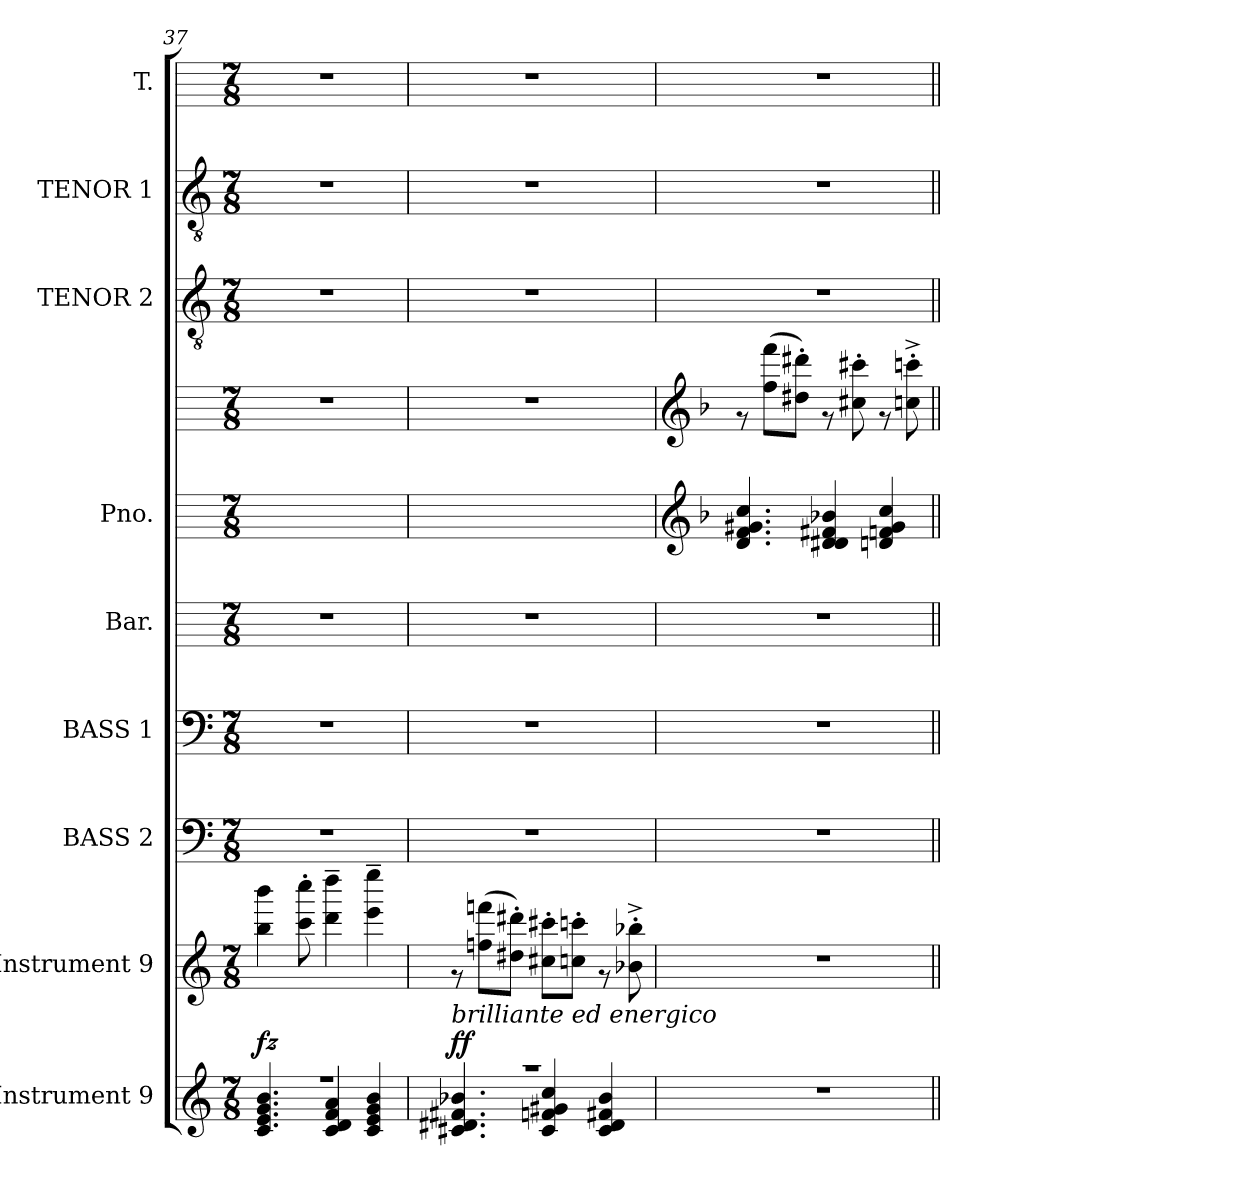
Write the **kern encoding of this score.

**kern	**dynam	**kern	**kern	**kern	**kern	**kern	**kern	**kern	**kern	**kern
*part9	*part9	*part8	*part7	*part6	*part5	*part4	*part4	*part3	*part2	*part1
*staff10	*staff10	*staff9	*staff8	*staff7	*staff6	*staff5	*staff4	*staff3	*staff2	*staff1
*I"Instrument 9	*	*I"Instrument 9	*I"BASS 2	*I"BASS 1	*I"Bar.	*I"Pno.	*	*I"TENOR 2	*I"TENOR 1	*I"T.
*	*	*	*I'B. 2	*I'B. 1	*I'Bar.	*	*	*I'T. 2	*I'T. 1	*
*clefG2	*	*clefG2	*clefF4	*clefF4	*	*	*	*clefGv2	*clefGv2	*
*ITrd-3c-5	*	*ITrd-3c-5	*ITrd-3c-5	*ITrd-3c-5	*ITrd-3c-5	*ITrd-3c-5	*ITrd-3c-5	*ITrd-3c-5	*ITrd-3c-5	*ITrd-3c-5
*k[b-]	*	*k[b-]	*k[b-]	*k[b-]	*k[b-]	*k[b-]	*k[b-]	*k[b-]	*k[b-]	*k[b-]
*F:	*	*F:	*F:	*F:	*F:	*F:	*F:	*F:	*F:	*F:
*M7/8	*	*M7/8	*M7/8	*M7/8	*M7/8	*M7/8	*M7/8	*M7/8	*M7/8	*M7/8
=37	=37	=37	=37	=37	=37	=37	=37	=37	=37	=37
*^	*	*	*	*	*	*	*	*	*	*
!	!	!LO:DY:a	!	!	!	!	!	!	!	!	!
2..r	4.cc/ 4.a/ 4.f/ 4.ee/	fz	4eee\ 4eeee\	2..r	2..r	2..r	2..ryy	2..r	2..r	2..r	2..r
.	.	.	8fff\'> 8ffff\'>	.	.	.	.	.	.	.	.
.	4dd/ 4b-/ 4f/ 4g/	.	4gggg\~> 4ggg\~>	.	.	.	.	.	.	.	.
.	4ee/ 4cc/ 4a/ 4f/	.	4aaaa\~> 4aaa\~>	.	.	.	.	.	.	.	.
=38	=38	=38	=38	=38	=38	=38	=38	=38	=38	=38	=38
!LO:TX:a:i:t=brilliante ed energico	!	!	!	!	!	!	!	!	!	!	!
!	!	!LO:DY:a	!	!	!	!	!	!	!	!	!
2..r	4.ee-X/ 4.bn/ 4.f#X/ 4.g#X/	ff	8rf	2..r	2..r	2..r	2..ryy	2..r	2..r	2..r	2..r
.	.	.	(>8bbb-X\ 8bb-X\L	.	.	.	.	.	.	.	.
.	.	.	8gg#X\'> 8ggg#X\'>J)	.	.	.	.	.	.	.	.
.	4cc#X/ 4b-X/ 4f#/ 4ff/	.	8fff#X\'> 8ff#X\'>L	.	.	.	.	.	.	.	.
.	.	.	8ff\'> 8fff\'>J	.	.	.	.	.	.	.	.
.	4ee-/ 4b/ 4f#/ 4g#/	.	8rf	.	.	.	.	.	.	.	.
.	.	.	8eee-X\^>'> 8ee-X\^>'>	.	.	.	.	.	.	.	.
*v	*v	*	*	*	*	*	*	*	*	*	*
!!LO:PB:g=z
=39	=39	=39	=39	=39	=39	=39	=39	=39	=39	=39
*	*	*	*	*	*	*clefG2	*clefG2	*	*	*
*	*	*	*	*	*	*k[b-e-]	*k[b-e-]	*	*	*
*	*	*	*	*	*	*B-:	*B-:	*	*	*
2..r	.	2..r	2..r	2..r	2..r	4.ff/ 4.cc#X/ 4.b-/ 4.g/	8rf	2..r	2..r	2..r
.	.	.	.	.	.	.	(>8bbb-\ 8bb-\L	.	.	.
.	.	.	.	.	.	.	8ggg#X\'> 8gg#X\'>J)	.	.	.
.	.	.	.	.	.	4ee-X/ 4bn/ 4g/ 4g#X/	8rf	.	.	.
.	.	.	.	.	.	.	8fff#X\'> 8ff#X\'>	.	.	.
.	.	.	.	.	.	4ff/ 4cc#/ 4b-/ 4g/	8rf	.	.	.
.	.	.	.	.	.	.	8fff\^>'> 8ff\^>'>	.	.	.
=||	=||	=||	=||	=||	=||	=||	=||	=||	=||	=||
*-	*-	*-	*-	*-	*-	*-	*-	*-	*-	*-
